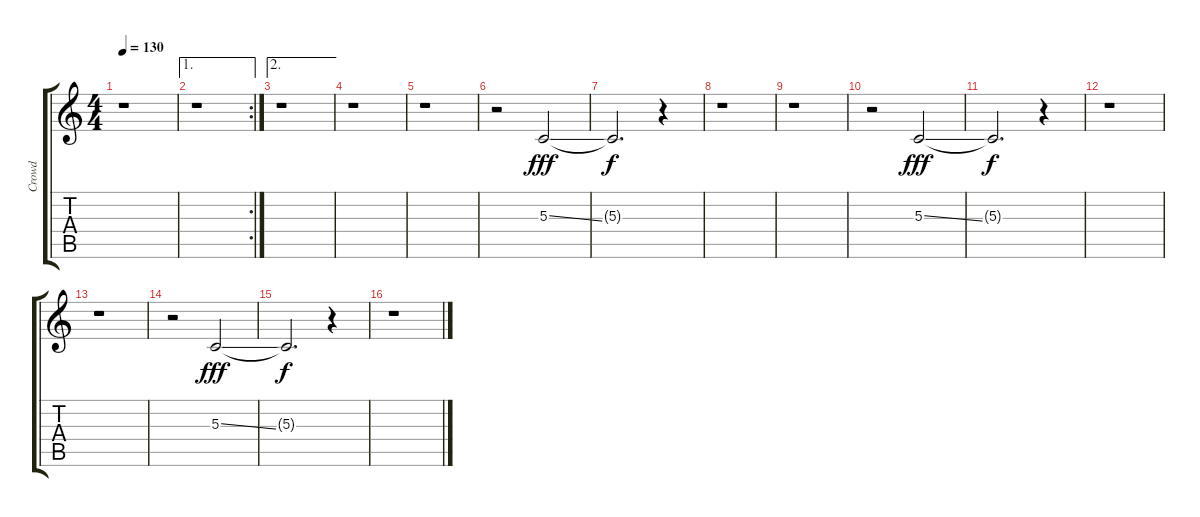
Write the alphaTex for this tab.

\track ("Crowd" "Crowd") {instrument applause}
\staff {score tabs}
\tuning (E4 B3 G3 D3 A2 E2) {hide}
\ts (4 4)
\tempo 130
\clef g2
\ks c
r.1{dy f} |
\ae 1
\rc 2
r.1 |
\ae 2
r.1 |
r.1 |
r.1 |
r.2{volume 16} 5.3{ss}.2{dy fff volume 3} |
5.3{t}.2{d dy f} r.4 |
r.1 |
r.1 |
r.2{volume 16} 5.3{ss}.2{dy fff volume 3} |
5.3{t}.2{d dy f} r.4 |
r.1 |
r.1 |
r.2{volume 16} 5.3{ss}.2{dy fff volume 3} |
5.3{t}.2{d dy f} r.4 |
r.1
